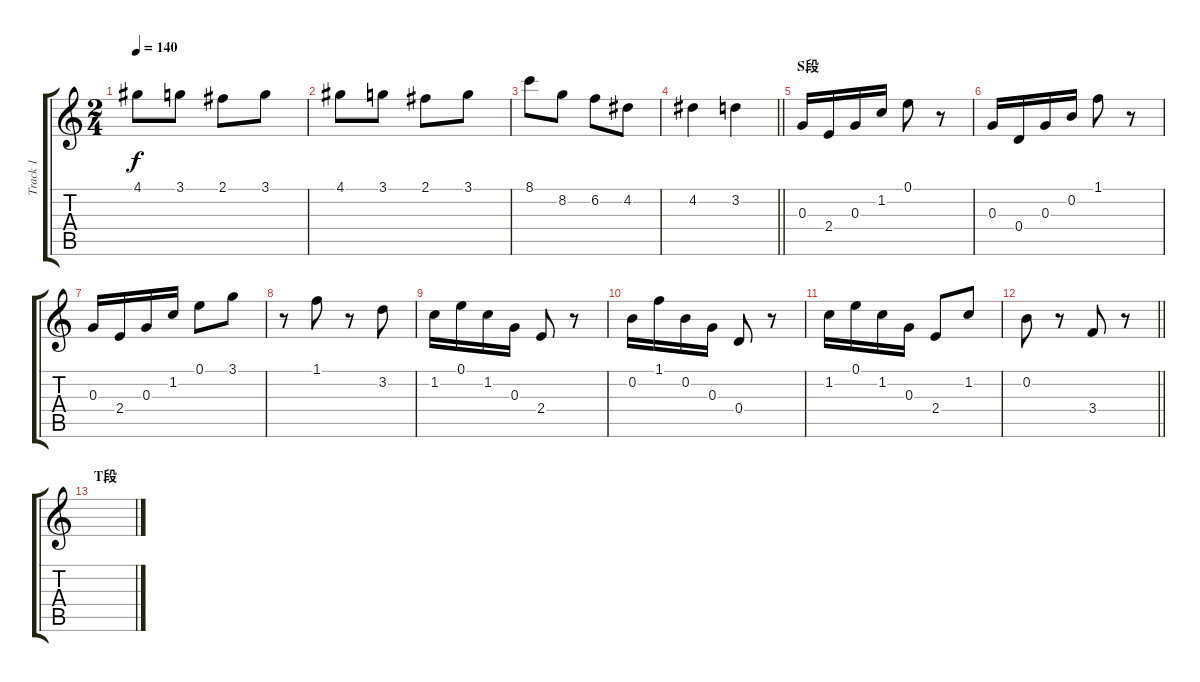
\track ("Track 1" "Track 1") {instrument acousticguitarsteel}
\staff {score tabs}
\tuning (E4 B3 G3 D3 A2 E2) {hide}
\ts (2 4)
\tempo 140
\clef g2
\ks c
4.1.8{dy f} 3.1.8 2.1.8 3.1.8 |
4.1.8 3.1.8 2.1.8 3.1.8 |
8.1.8 8.2.8 6.2.8 4.2.8 |
\barLineRight lightlight
4.2.4 3.2.4 |
\section ("" "S段")
0.3.16 2.4.16 0.3.16 1.2.16 0.1.8 r.8 |
0.3.16 0.4.16 0.3.16 0.2.16 1.1.8 r.8 |
0.3.16 2.4.16 0.3.16 1.2.16 0.1.8 3.1.8 |
r.8 1.1.8 r.8 3.2.8 |
1.2.16 0.1.16 1.2.16 0.3.16 2.4.8 r.8 |
0.2.16 1.1.16 0.2.16 0.3.16 0.4.8 r.8 |
1.2.16 0.1.16 1.2.16 0.3.16 2.4.8 1.2.8 |
\barLineRight lightlight
0.2.8 r.8 3.4.8 r.8 |
\section ("" "T段")
